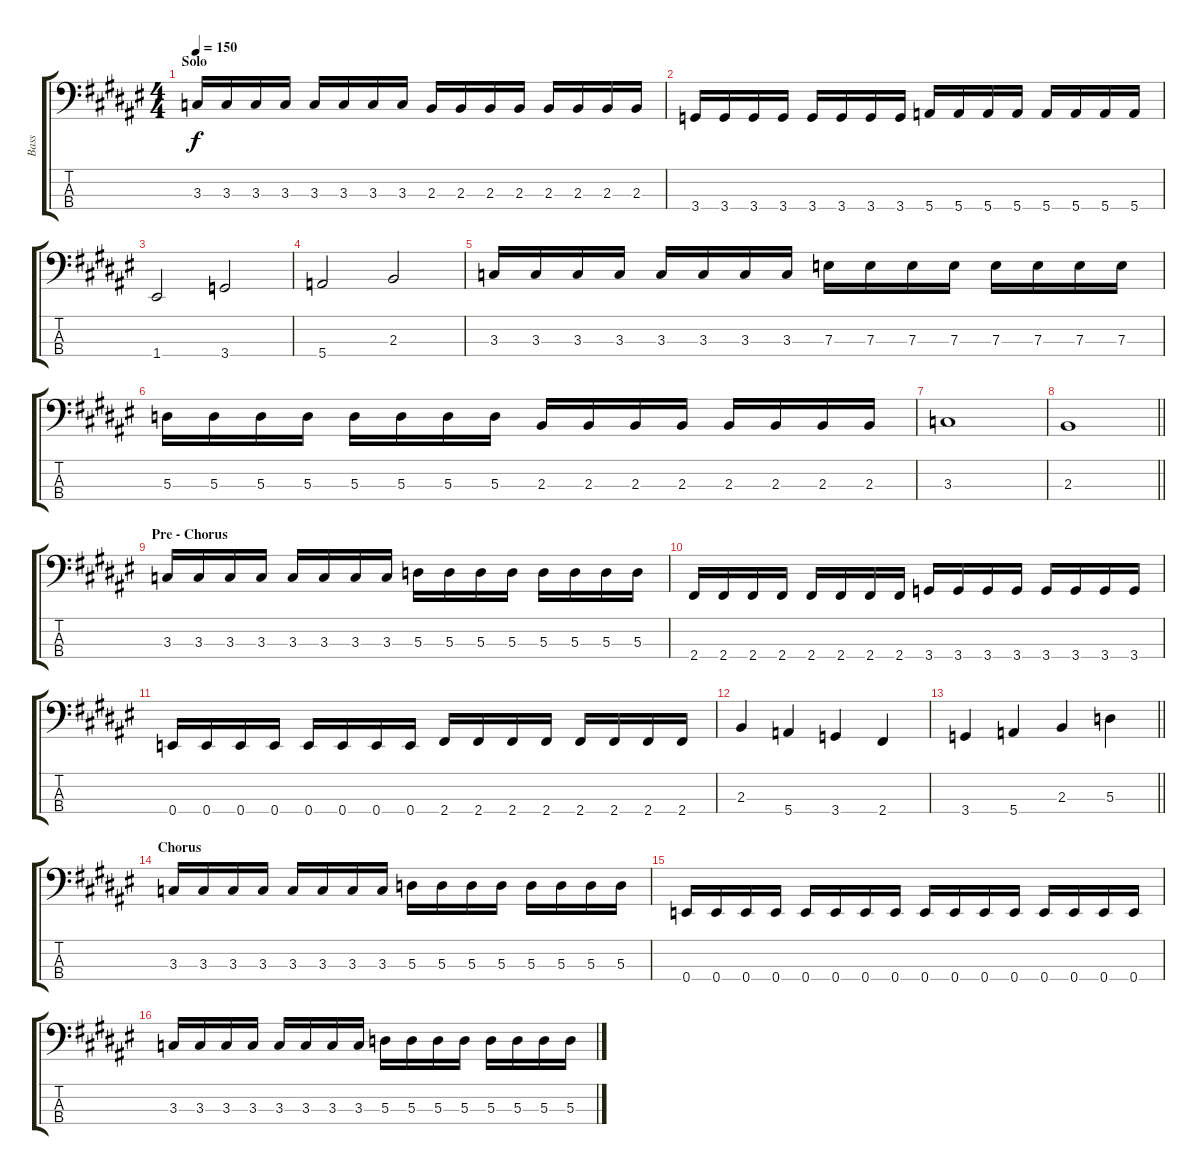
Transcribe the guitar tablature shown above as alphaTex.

\track ("Bass" "Bass") {instrument electricbassfinger}
\staff {score tabs}
\tuning (G2 D2 A1 E1) {hide}
\ts (4 4)
\section ("" "Solo")
\tempo 150
\clef f4
\ks d#minor
3.3.16{dy f} 3.3.16 3.3.16 3.3.16 3.3.16 3.3.16 3.3.16 3.3.16 2.3.16 2.3.16 2.3.16 2.3.16 2.3.16 2.3.16 2.3.16 2.3.16 |
3.4.16 3.4.16 3.4.16 3.4.16 3.4.16 3.4.16 3.4.16 3.4.16 5.4.16 5.4.16 5.4.16 5.4.16 5.4.16 5.4.16 5.4.16 5.4.16 |
1.4.2 3.4.2 |
5.4.2 2.3.2 |
3.3.16 3.3.16 3.3.16 3.3.16 3.3.16 3.3.16 3.3.16 3.3.16 7.3.16 7.3.16 7.3.16 7.3.16 7.3.16 7.3.16 7.3.16 7.3.16 |
5.3.16 5.3.16 5.3.16 5.3.16 5.3.16 5.3.16 5.3.16 5.3.16 2.3.16 2.3.16 2.3.16 2.3.16 2.3.16 2.3.16 2.3.16 2.3.16 |
3.3.1 |
\barLineRight lightlight
2.3.1 |
\section ("" "Pre - Chorus")
3.3.16 3.3.16 3.3.16 3.3.16 3.3.16 3.3.16 3.3.16 3.3.16 5.3.16 5.3.16 5.3.16 5.3.16 5.3.16 5.3.16 5.3.16 5.3.16 |
2.4.16 2.4.16 2.4.16 2.4.16 2.4.16 2.4.16 2.4.16 2.4.16 3.4.16 3.4.16 3.4.16 3.4.16 3.4.16 3.4.16 3.4.16 3.4.16 |
0.4.16 0.4.16 0.4.16 0.4.16 0.4.16 0.4.16 0.4.16 0.4.16 2.4.16 2.4.16 2.4.16 2.4.16 2.4.16 2.4.16 2.4.16 2.4.16 |
2.3.4 5.4.4 3.4.4 2.4.4 |
\barLineRight lightlight
3.4.4 5.4.4 2.3.4 5.3.4 |
\section ("" "Chorus")
3.3.16 3.3.16 3.3.16 3.3.16 3.3.16 3.3.16 3.3.16 3.3.16 5.3.16 5.3.16 5.3.16 5.3.16 5.3.16 5.3.16 5.3.16 5.3.16 |
0.4.16 0.4.16 0.4.16 0.4.16 0.4.16 0.4.16 0.4.16 0.4.16 0.4.16 0.4.16 0.4.16 0.4.16 0.4.16 0.4.16 0.4.16 0.4.16 |
3.3.16 3.3.16 3.3.16 3.3.16 3.3.16 3.3.16 3.3.16 3.3.16 5.3.16 5.3.16 5.3.16 5.3.16 5.3.16 5.3.16 5.3.16 5.3.16
